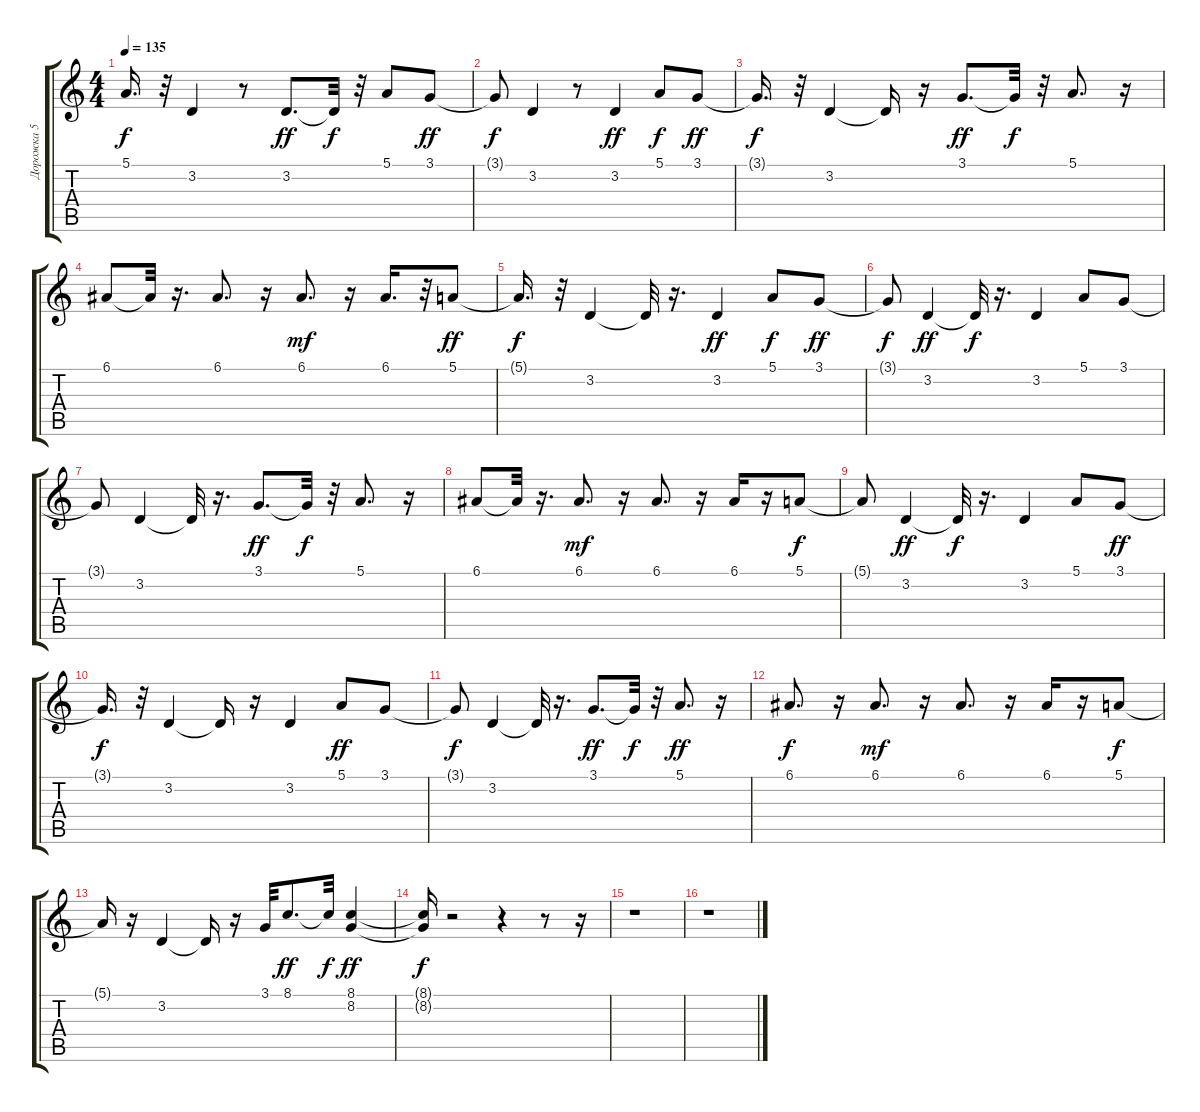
\track ("Дорожка 5" "Дорожка 5") {instrument recorder}
\staff {score tabs}
\tuning (E4 B3 G3 D3 A2 E2) {hide}
\ts (4 4)
\tempo 135
\clef g2
\ks c
5.1{t}.16{d dy f} r.32 3.2.4 r.8 3.2.8{d dy ff} 3.2{t}.32{dy f} r.32 5.1.8 3.1.8{dy ff} |
3.1{t}.8{dy f} 3.2.4 r.8 3.2.4{dy ff} 5.1.8{dy f} 3.1.8{dy ff} |
3.1{t}.16{d dy f} r.32 3.2.4 3.2{t}.16 r.16 3.1.8{d dy ff} 3.1{t}.32{dy f} r.32 5.1.8{d} r.16 |
6.1.8 6.1{t}.32 r.16{d} 6.1.8{d} r.16 6.1.8{d dy mf} r.16 6.1.16{d} r.32 5.1.8{dy ff} |
5.1{t}.16{d dy f} r.32 3.2.4 3.2{t}.32 r.16{d} 3.2.4{dy ff} 5.1.8{dy f} 3.1.8{dy ff} |
3.1{t}.8{dy f} 3.2.4{dy ff} 3.2{t}.32{dy f} r.16{d} 3.2.4 5.1.8 3.1.8 |
3.1{t}.8 3.2.4 3.2{t}.32 r.16{d} 3.1.8{d dy ff} 3.1{t}.32{dy f} r.32 5.1.8{d} r.16 |
6.1.8 6.1{t}.32 r.16{d} 6.1.8{d dy mf} r.16 6.1.8{d} r.16 6.1.16 r.16 5.1.8{dy f} |
5.1{t}.8 3.2.4{dy ff} 3.2{t}.32{dy f} r.16{d} 3.2.4 5.1.8 3.1.8{dy ff} |
3.1{t}.16{d dy f} r.32 3.2.4 3.2{t}.16 r.16 3.2.4 5.1.8{dy ff} 3.1.8 |
3.1{t}.8{dy f} 3.2.4 3.2{t}.32 r.16{d} 3.1.8{d dy ff} 3.1{t}.32{dy f} r.32 5.1.8{d dy ff} r.16 |
6.1.8{d dy f} r.16 6.1.8{d dy mf} r.16 6.1.8{d} r.16 6.1.16 r.16 5.1.8{dy f} |
5.1{t}.16 r.16 3.2.4 3.2{t}.16 r.16 3.1.32 8.1.8{d dy ff} 8.1{t}.32{dy f} (8.1 8.2).4{dy ff} |
(8.1{t} 8.2{t}).16{dy f} r.2 r.4 r.8 r.16 |
r.1 |
r.1
